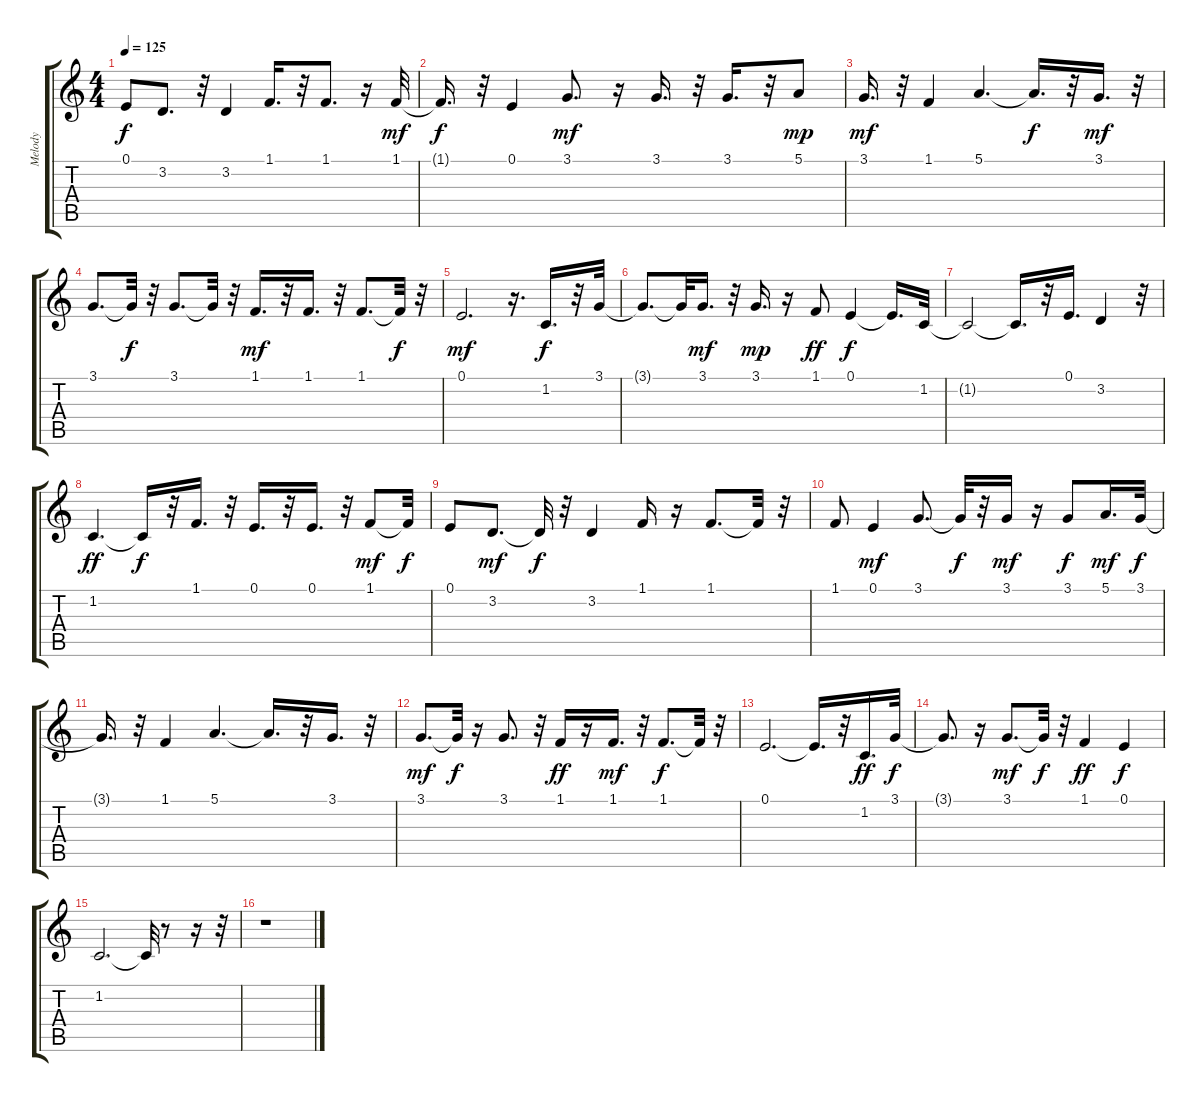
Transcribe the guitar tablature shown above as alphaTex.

\track ("Melody" "Melody") {solo instrument vibraphone}
\staff {score tabs}
\tuning (E4 B3 G3 D3 A2 E2) {hide}
\ts (4 4)
\tempo 125
\clef g2
\ks c
0.1.8{dy f} 3.2.8{d} r.32 3.2.4 1.1.16{d} r.32 1.1.8{d} r.16 1.1.32{dy mf} |
1.1{t}.16{d dy f} r.32 0.1.4 3.1.8{d dy mf} r.16 3.1.16{d} r.32 3.1.16{d} r.32 5.1.8{dy mp} |
3.1.16{d dy mf} r.32 1.1.4 5.1.4{d} 5.1{t}.16{d dy f} r.32 3.1.16{d dy mf} r.32 |
3.1.8{d} 3.1{t}.32{dy f} r.32 3.1.8{d} 3.1{t}.32 r.32 1.1.16{d dy mf} r.32 1.1.16{d} r.32 1.1.8{d} 1.1{t}.32{dy f} r.32 |
0.1.2{d dy mf} r.16{d} 1.2.16{d dy f} r.32 3.1.32 |
3.1{t}.8{d} 3.1{t}.32 3.1.16{d dy mf} r.32 3.1.16{d dy mp} r.16 1.1.8{dy ff} 0.1.4{dy f} 0.1{t}.16{d} 1.2.32 |
1.2{t}.2 1.2{t}.16{d} r.32 0.1.16{d} 3.2.4 r.32 |
1.2.4{d dy ff} 1.2{t}.16{dy f} r.32 1.1.16{d} r.32 0.1.16{d} r.32 0.1.16{d} r.32 1.1.8{dy mf} 1.1{t}.32{dy f} |
0.1.8 3.2.8{d dy mf} 3.2{t}.32{dy f} r.32 3.2.4 1.1.16 r.16 1.1.8{d} 1.1{t}.32 r.32 |
1.1.8 0.1.4{dy mf} 3.1.8{d} 3.1{t}.32{dy f} r.32 3.1.16{dy mf} r.16 3.1.8{dy f} 5.1.16{d dy mf} 3.1.32{dy f} |
3.1{t}.16{d} r.32 1.1.4 5.1.4{d} 5.1{t}.16{d} r.32 3.1.16{d} r.32 |
3.1.8{d dy mf} 3.1{t}.32{dy f} r.16 3.1.8{d} r.32 1.1.16{dy ff} r.16 1.1.16{d dy mf} r.32 1.1.8{d dy f} 1.1{t}.32 r.32 |
0.1.2{d} 0.1{t}.16{d} r.32 1.2.16{d dy ff} 3.1.32{dy f} |
3.1{t}.8{d} r.16 3.1.8{d dy mf} 3.1{t}.32{dy f} r.32 1.1.4{dy ff} 0.1.4{dy f} |
1.2.2{d} 1.2{t}.32 r.8 r.16 r.32 |
r.1
